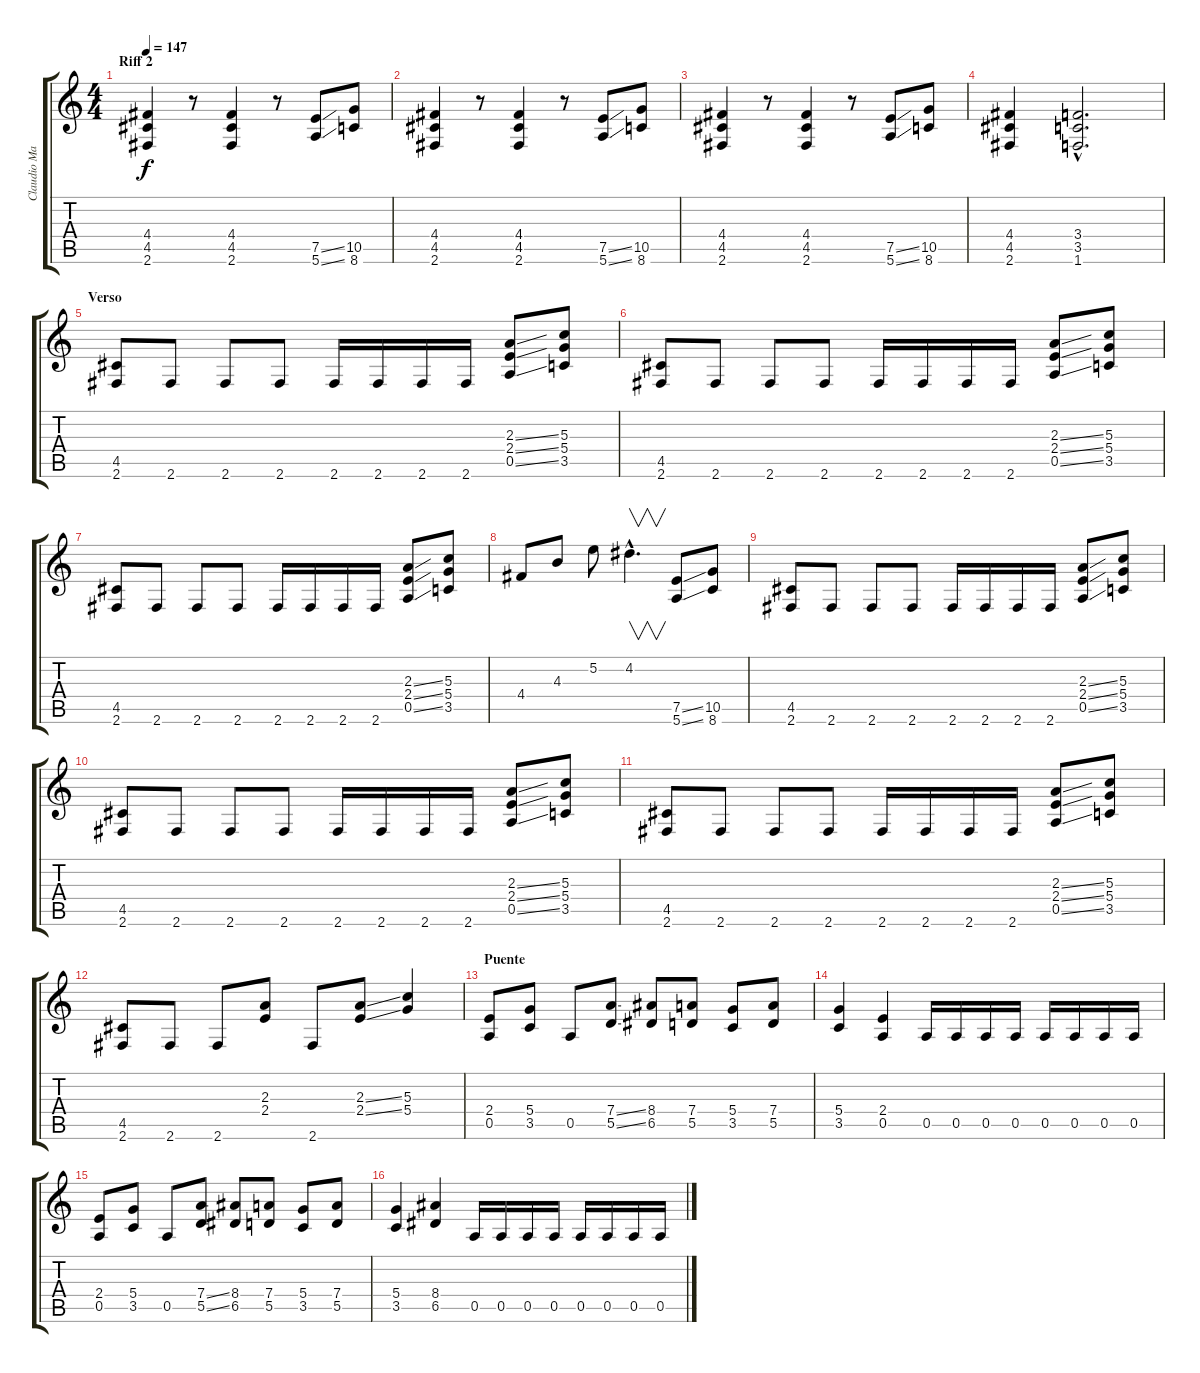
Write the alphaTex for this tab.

\track ("Claudio Marciello (Gtr 1)" "Claudio Ma") {instrument distortionguitar}
\staff {score tabs}
\tuning (E4 B3 G3 D3 A2 E2) {hide}
\ts (4 4)
\section ("" "Riff 2")
\tempo 147
\clef g2
\ks c
(4.4 4.5 2.6).4{dy f} r.8 (4.4 4.5 2.6).4 r.8 (7.5{ss} 5.6{ss}).8 (10.5 8.6).8 |
(4.4 4.5 2.6).4 r.8 (4.4 4.5 2.6).4 r.8 (7.5{ss} 5.6{ss}).8 (10.5 8.6).8 |
(4.4 4.5 2.6).4 r.8 (4.4 4.5 2.6).4 r.8 (7.5{ss} 5.6{ss}).8 (10.5 8.6).8 |
(4.4 4.5 2.6).4 (3.4{hac} 3.5{hac} 1.6{hac}).2{d} |
\section ("" "Verso")
(4.5 2.6).8 2.6.8 2.6.8 2.6.8 2.6.16 2.6.16 2.6.16 2.6.16 (2.3{ss} 2.4{ss} 0.5{ss}).8 (5.3 5.4 3.5).8 |
(4.5 2.6).8 2.6.8 2.6.8 2.6.8 2.6.16 2.6.16 2.6.16 2.6.16 (2.3{ss} 2.4{ss} 0.5{ss}).8 (5.3 5.4 3.5).8 |
(4.5 2.6).8 2.6.8 2.6.8 2.6.8 2.6.16 2.6.16 2.6.16 2.6.16 (2.3{ss} 2.4{ss} 0.5{ss}).8 (5.3 5.4 3.5).8 |
4.4.8 4.3.8 5.2.8 4.2{hac}.4{v d} (7.5{ss} 5.6{ss}).8 (10.5 8.6).8 |
(4.5 2.6).8 2.6.8 2.6.8 2.6.8 2.6.16 2.6.16 2.6.16 2.6.16 (2.3{ss} 2.4{ss} 0.5{ss}).8 (5.3 5.4 3.5).8 |
(4.5 2.6).8 2.6.8 2.6.8 2.6.8 2.6.16 2.6.16 2.6.16 2.6.16 (2.3{ss} 2.4{ss} 0.5{ss}).8 (5.3 5.4 3.5).8 |
(4.5 2.6).8 2.6.8 2.6.8 2.6.8 2.6.16 2.6.16 2.6.16 2.6.16 (2.3{ss} 2.4{ss} 0.5{ss}).8 (5.3 5.4 3.5).8 |
(4.5 2.6).8 2.6.8 2.6.8 (2.3 2.4).8 2.6.8 (2.3{ss} 2.4{ss}).8 (5.3 5.4).4 |
\section ("" "Puente")
(2.4 0.5).8 (5.4 3.5).8 0.5.8 (7.4{ss} 5.5{ss}).8 (8.4 6.5).8 (7.4 5.5).8 (5.4 3.5).8 (7.4 5.5).8 |
(5.4 3.5).4 (2.4 0.5).4 0.5.16 0.5.16 0.5.16 0.5.16 0.5.16 0.5.16 0.5.16 0.5.16 |
(2.4 0.5).8 (5.4 3.5).8 0.5.8 (7.4{ss} 5.5{ss}).8 (8.4 6.5).8 (7.4 5.5).8 (5.4 3.5).8 (7.4 5.5).8 |
(5.4 3.5).4 (8.4 6.5).4 0.5.16 0.5.16 0.5.16 0.5.16 0.5.16 0.5.16 0.5.16 0.5.16
